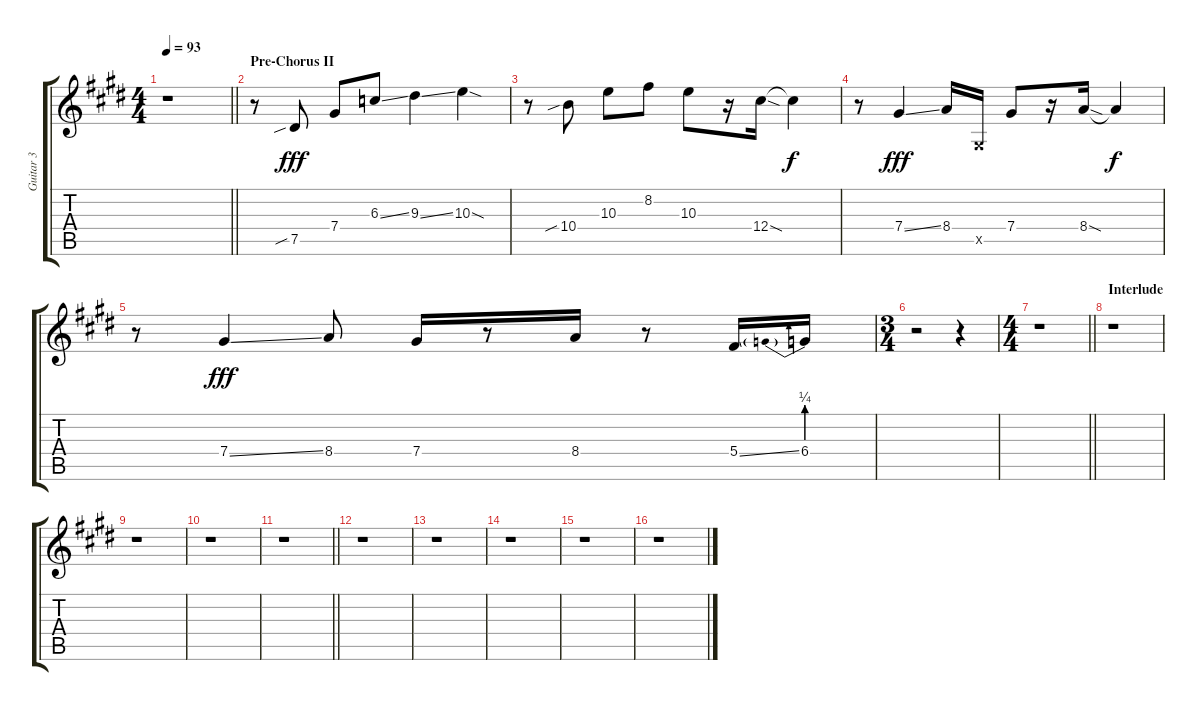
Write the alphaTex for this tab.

\track ("Guitar 3" "Guitar 3") {instrument overdrivenguitar}
\staff {score tabs}
\tuning (Eb4 Bb3 Gb3 Db3 Ab2 Db2) {hide}
\ts (4 4)
\tempo 93
\clef g2
\barLineRight lightlight
\ks e
r.1{dy fff} |
\section ("" "Pre-Chorus II")
r.8 7.5{sib}.8 7.4.8 6.3{ss}.8 9.3{ss}.4 10.3{sod}.4 |
r.8 10.4{sib}.8 10.3.8 8.2.8 10.3.8 r.16 12.4{sod}.16 12.4{t}.4{dy f} |
r.8 7.4{ss}.4{dy fff} 8.4.16 0.5{x}.16 7.4.8 r.16 8.4{sod}.16 8.4{t}.4{dy f} |
r.8 7.4{ss}.4{dy fff} 8.4.8 7.4.16 r.8 8.4.16 r.8 5.4{ss}.16 6.4{be (prebend 0 1 60 1)}.16 |
\ts (3 4)
r.2 r.4 |
\ts (4 4)
\barLineRight lightlight
r.1 |
\section ("" "Interlude")
r.1 |
r.1 |
r.1 |
\barLineRight lightlight
r.1 |
r.1 |
r.1 |
r.1 |
r.1 |
r.1
